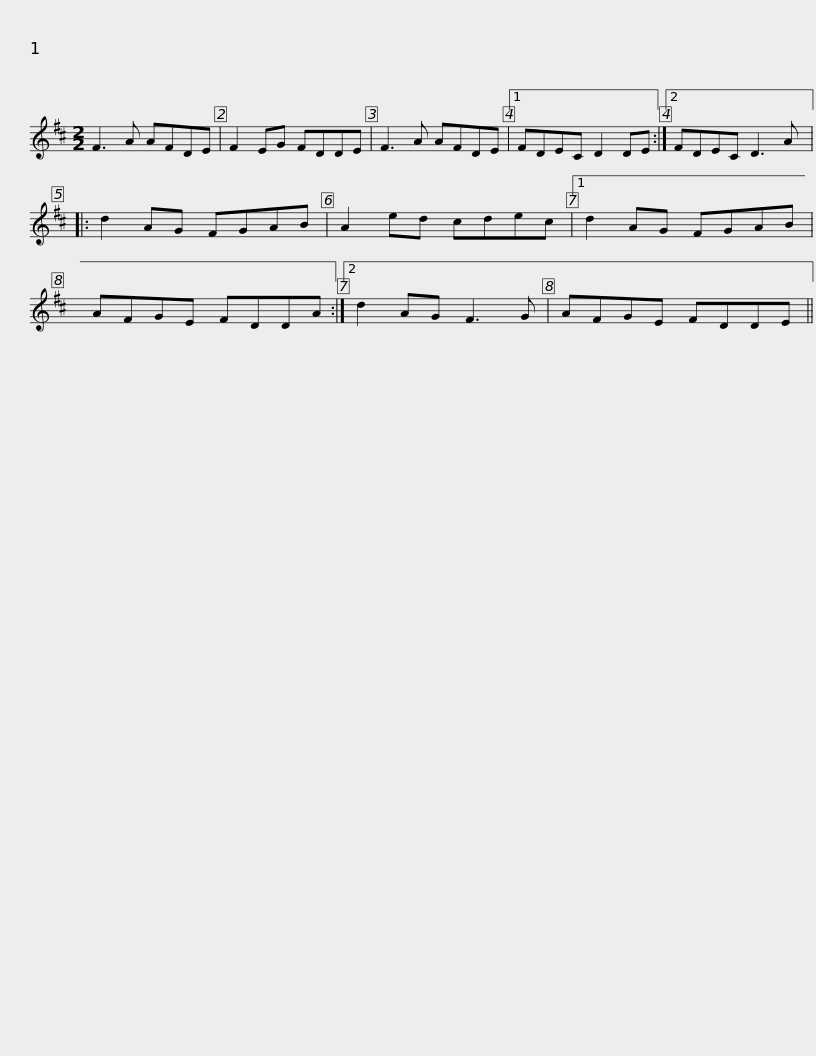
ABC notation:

X:1
L:1/8
M:2/2
I:linebreak $
K:D
V:1 treble
V:1
 F3 A AFDE | F2 EG FDDE | F3 A AFDE |1 FDEC D2 DE :|2 FDEC D3 A |: %5
 d2 AG FGAB |$ A2 ed cdec |1 d2 AG FGAB | AFGE FDDA :|2 d2 AG F3 G | %10
 AFGE FDDE || %11
